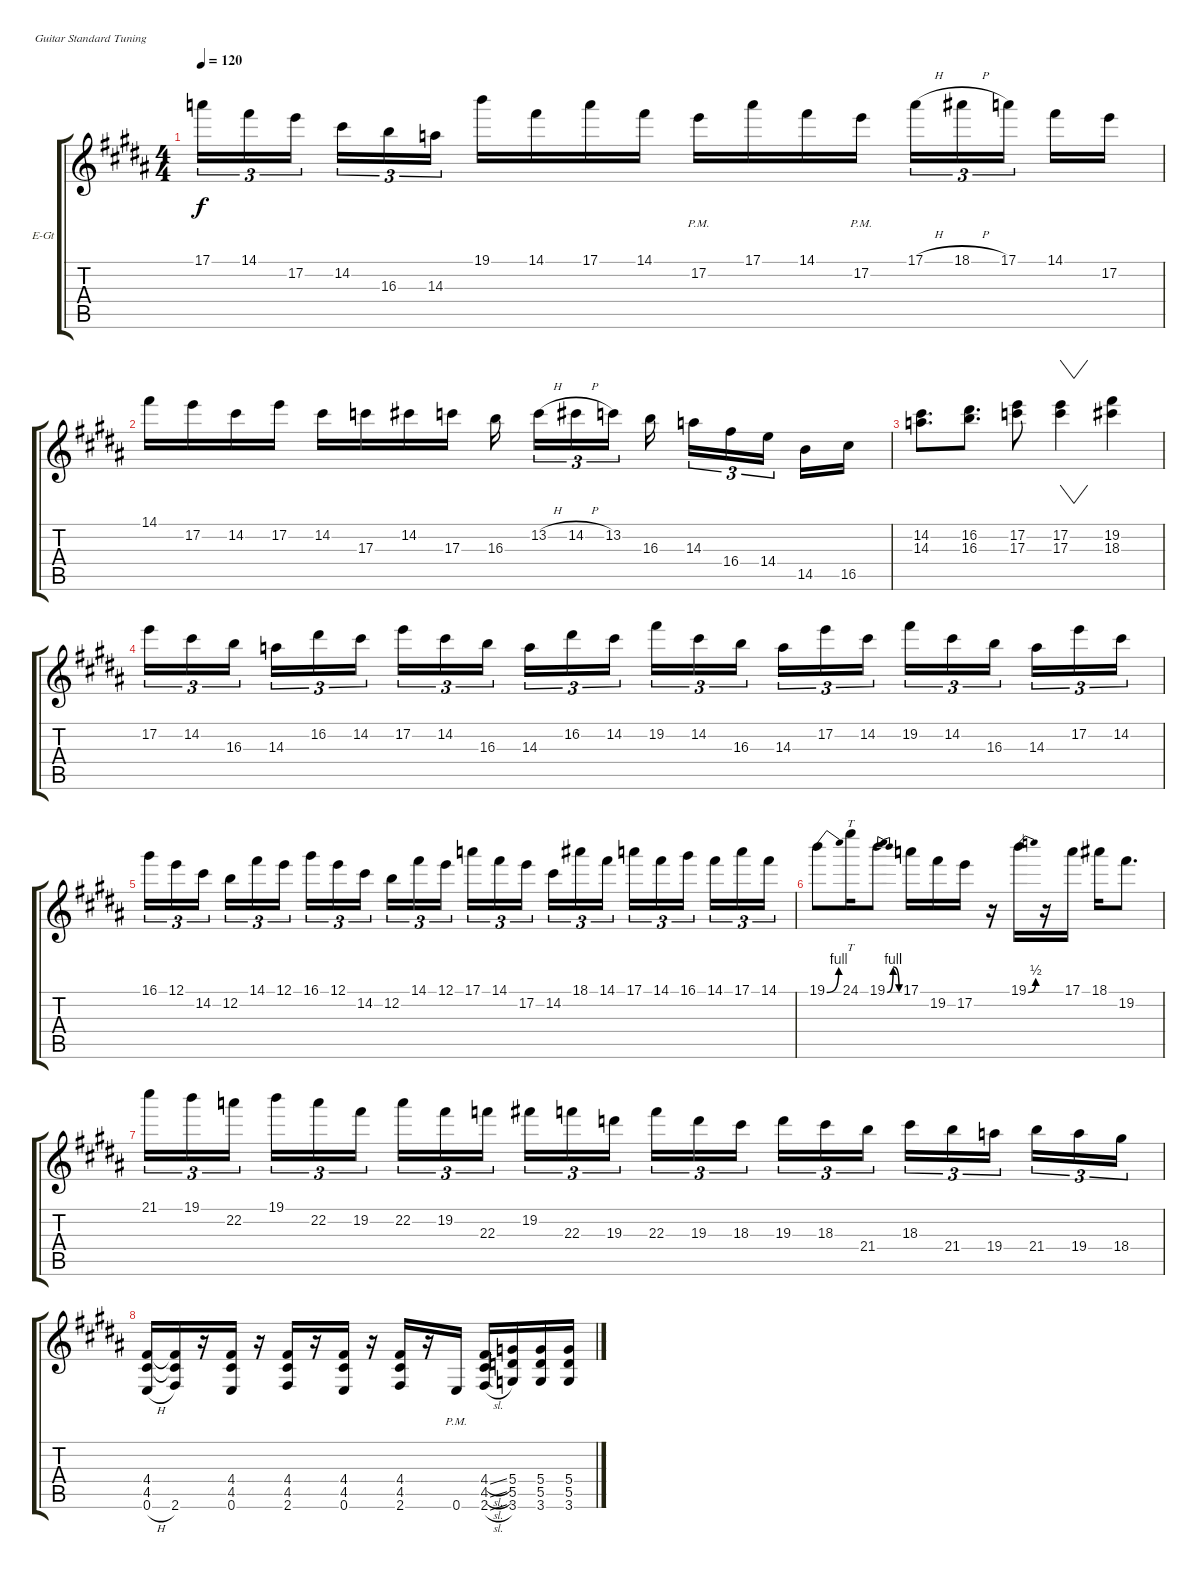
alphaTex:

\bracketExtendMode groupsimilarinstruments
\firstSystemTrackNameOrientation horizontal
\otherSystemsTrackNameOrientation horizontal
\track ("Nay Windhead" "E-Gt") {instrument overdrivenguitar}
\staff {score tabs}
\tuning (E4 B3 G3 D3 A2 E2)
\ts (4 4)
\tempo 120
\clef g2
\ks g#minor
17.1{acc forcenatural}.16{tu (3 2) dy f} 14.1{acc #}.16{tu (3 2)} 17.2{acc forcenatural}.16{tu (3 2)} 14.2{acc #}.16{tu (3 2)} 16.3{acc forcenatural}.16{tu (3 2)} 14.3{acc forcenatural}.16{tu (3 2)} 19.1{acc forcenatural}.16 14.1{acc #}.16 17.1{acc forcenatural}.16 14.1{acc #}.16 17.2{pm acc forcenatural}.16 17.1{acc forcenatural}.16 14.1{acc #}.16 17.2{pm acc forcenatural}.16 17.1{h acc forcenatural}.16{tu (3 2)} 18.1{h acc #}.16{tu (3 2)} 17.1{acc forcenatural}.16{tu (3 2)} 14.1{acc #}.16 17.2{acc forcenatural}.16 |
14.1{acc #}.16 17.2{acc forcenatural}.16 14.2{acc #}.16 17.2{acc forcenatural}.16 14.2{acc #}.16 17.3{acc forcenatural}.16 14.2{acc #}.16 17.3{acc forcenatural}.16 16.3{acc forcenatural}.16 13.2{h acc forcenatural}.16{tu (3 2)} 14.2{h acc #}.16{tu (3 2)} 13.2{acc forcenatural}.16{tu (3 2)} 16.3{acc forcenatural}.16 14.3{acc forcenatural}.16{tu (3 2)} 16.4{acc #}.16{tu (3 2)} 14.4{acc forcenatural}.16{tu (3 2)} 14.5{acc forcenatural}.16 16.5{acc #}.16 |
(14.2{acc #} 14.3{acc forcenatural}).8{d} (16.2{acc #} 16.3{acc forcenatural}).8{d} (17.2{acc forcenatural} 17.3{acc forcenatural}).8 (17.2{acc forcenatural} 17.3{acc forcenatural}).4{vw} (19.2{acc #} 18.3{acc #}).4 |
17.2{acc forcenatural}.16{tu (3 2)} 14.2{acc #}.16{tu (3 2)} 16.3{acc forcenatural}.16{tu (3 2)} 14.3{acc forcenatural}.16{tu (3 2)} 16.2{acc #}.16{tu (3 2)} 14.2{acc #}.16{tu (3 2)} 17.2{acc forcenatural}.16{tu (3 2)} 14.2{acc #}.16{tu (3 2)} 16.3{acc forcenatural}.16{tu (3 2)} 14.3{acc forcenatural}.16{tu (3 2)} 16.2{acc #}.16{tu (3 2)} 14.2{acc #}.16{tu (3 2)} 19.2{acc #}.16{tu (3 2)} 14.2{acc #}.16{tu (3 2)} 16.3{acc forcenatural}.16{tu (3 2)} 14.3{acc forcenatural}.16{tu (3 2)} 17.2{acc forcenatural}.16{tu (3 2)} 14.2{acc #}.16{tu (3 2)} 19.2{acc #}.16{tu (3 2)} 14.2{acc #}.16{tu (3 2)} 16.3{acc forcenatural}.16{tu (3 2)} 14.3{acc forcenatural}.16{tu (3 2)} 17.2{acc forcenatural}.16{tu (3 2)} 14.2{acc #}.16{tu (3 2)} |
16.1{acc #}.16{tu (3 2)} 12.1{acc forcenatural}.16{tu (3 2)} 14.2{acc #}.16{tu (3 2)} 12.2{acc forcenatural}.16{tu (3 2)} 14.1{acc #}.16{tu (3 2)} 12.1{acc forcenatural}.16{tu (3 2)} 16.1{acc #}.16{tu (3 2)} 12.1{acc forcenatural}.16{tu (3 2)} 14.2{acc #}.16{tu (3 2)} 12.2{acc forcenatural}.16{tu (3 2)} 14.1{acc #}.16{tu (3 2)} 12.1{acc forcenatural}.16{tu (3 2)} 17.1{acc forcenatural}.16{tu (3 2)} 14.1{acc #}.16{tu (3 2)} 17.2{acc forcenatural}.16{tu (3 2)} 14.2{acc #}.16{tu (3 2)} 18.1{acc #}.16{tu (3 2)} 14.1{acc #}.16{tu (3 2)} 17.1{acc forcenatural}.16{tu (3 2)} 14.1{acc #}.16{tu (3 2)} 16.1{acc #}.16{tu (3 2)} 14.1{acc #}.16{tu (3 2)} 17.1{acc forcenatural}.16{tu (3 2)} 14.1{acc #}.16{tu (3 2)} |
19.1{be (bend 0 0 60 4) acc forcenatural}.8 24.1{acc forcenatural}.16{tt} 19.1{be (bendrelease 0 0 30 4 30 4 60 0) acc forcenatural}.8 17.1{acc forcenatural}.16 19.2{acc #}.16 17.2{acc forcenatural}.16 r.16 19.1{be (bend 0 0 60 2) acc forcenatural}.16 r.16 17.1{acc forcenatural}.16 18.1{acc #}.16 19.2{acc #}.8{d} |
21.1{acc #}.16{tu (3 2)} 19.1{acc forcenatural}.16{tu (3 2)} 22.2{acc forcenatural}.16{tu (3 2)} 19.1{acc forcenatural}.16{tu (3 2)} 22.2{acc forcenatural}.16{tu (3 2)} 19.2{acc #}.16{tu (3 2)} 22.2{acc forcenatural}.16{tu (3 2)} 19.2{acc #}.16{tu (3 2)} 22.3{acc forcenatural}.16{tu (3 2)} 19.2{acc #}.16{tu (3 2)} 22.3{acc forcenatural}.16{tu (3 2)} 19.3{acc forcenatural}.16{tu (3 2)} 22.3{acc forcenatural}.16{tu (3 2)} 19.3{acc forcenatural}.16{tu (3 2)} 18.3{acc #}.16{tu (3 2)} 19.3{acc forcenatural}.16{tu (3 2)} 18.3{acc #}.16{tu (3 2)} 21.4{acc forcenatural}.16{tu (3 2)} 18.3{acc #}.16{tu (3 2)} 21.4{acc forcenatural}.16{tu (3 2)} 19.4{acc forcenatural}.16{tu (3 2)} 21.4{acc forcenatural}.16{tu (3 2)} 19.4{acc forcenatural}.16{tu (3 2)} 18.4{acc #}.16{tu (3 2)} |
(4.4{acc #} 4.5{acc #} 0.6{h acc forcenatural}).16 (4.4{t acc #} 4.5{t acc #} 2.6{acc #}).16 r.16 (4.4{acc #} 4.5{acc #} 0.6{acc forcenatural}).16 r.16 (4.4{acc #} 4.5{acc #} 2.6{acc #}).16 r.16 (4.4{acc #} 4.5{acc #} 0.6{acc forcenatural}).16 r.16 (4.4{acc #} 4.5{acc #} 2.6{acc #}).16 r.16 0.6{pm acc forcenatural}.16 (4.4{sl acc #} 4.5{sl acc #} 2.6{sl acc #}).16 (5.4{acc forcenatural} 5.5{acc forcenatural} 3.6{acc forcenatural}).16 (5.4{acc forcenatural} 5.5{acc forcenatural} 3.6{acc forcenatural}).16 (5.4{acc forcenatural} 5.5{acc forcenatural} 3.6{acc forcenatural}).16
